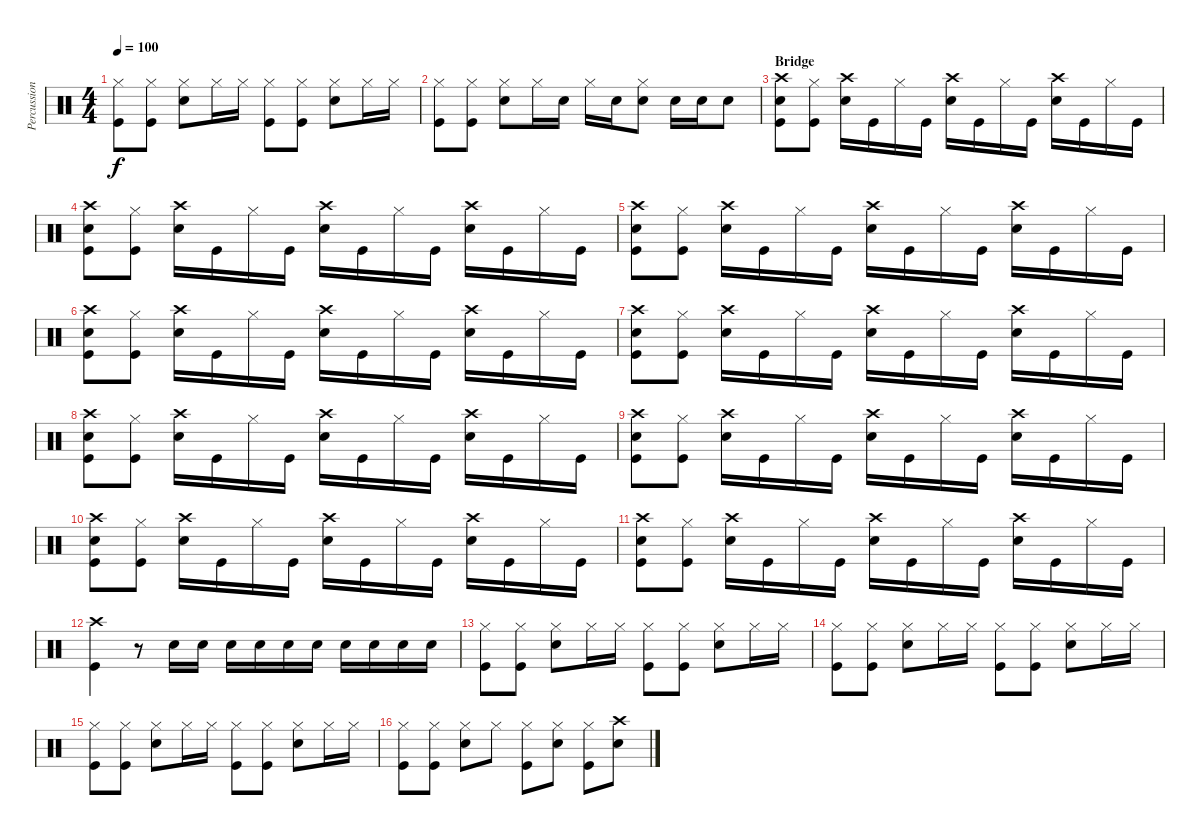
\track ("Percussion" "Percussion") {instrument percussion}
\staff {score}
\articulation defaults
\ts (4 4)
\tempo 100
\clef neutral
\ks c
("Hi-Hat (closed)" "Kick (hit)").8{dy f} ("Hi-Hat (closed)" "Kick (hit)").8 ("Hi-Hat (closed)" "Snare (hit) 2").8 "Hi-Hat (closed)".16 "Hi-Hat (closed)".16 ("Hi-Hat (closed)" "Kick (hit)").8 ("Hi-Hat (closed)" "Kick (hit)").8 ("Hi-Hat (closed)" "Snare (hit) 2").8 "Hi-Hat (closed)".16 "Hi-Hat (closed)".16 |
("Hi-Hat (closed)" "Kick (hit)").8 ("Hi-Hat (closed)" "Kick (hit)").8 ("Hi-Hat (closed)" "Snare (hit) 2").8 "Hi-Hat (closed)".16 "Snare (hit) 2".16 "Hi-Hat (closed)".16 "Snare (hit) 2".16 ("Hi-Hat (closed)" "Snare (hit) 2").8 "Snare (hit) 2".16 "Snare (hit) 2".16 "Snare (hit) 2".8 |
\section ("" "Bridge")
("Crash high (hit)" "Snare (hit) 2" "Kick (hit)").8 ("Hi-Hat (closed)" "Kick (hit)").8 ("Crash high (hit)" "Snare (hit) 2").16 "Kick (hit)".16 "Hi-Hat (closed)".16 "Kick (hit)".16 ("Crash high (hit)" "Snare (hit) 2").16 "Kick (hit)".16 "Hi-Hat (closed)".16 "Kick (hit)".16 ("Crash high (hit)" "Snare (hit) 2").16 "Kick (hit)".16 "Hi-Hat (closed)".16 "Kick (hit)".16 |
("Crash high (hit)" "Snare (hit) 2" "Kick (hit)").8 ("Hi-Hat (closed)" "Kick (hit)").8 ("Crash high (hit)" "Snare (hit) 2").16 "Kick (hit)".16 "Hi-Hat (closed)".16 "Kick (hit)".16 ("Crash high (hit)" "Snare (hit) 2").16 "Kick (hit)".16 "Hi-Hat (closed)".16 "Kick (hit)".16 ("Crash high (hit)" "Snare (hit) 2").16 "Kick (hit)".16 "Hi-Hat (closed)".16 "Kick (hit)".16 |
("Crash high (hit)" "Snare (hit) 2" "Kick (hit)").8 ("Hi-Hat (closed)" "Kick (hit)").8 ("Crash high (hit)" "Snare (hit) 2").16 "Kick (hit)".16 "Hi-Hat (closed)".16 "Kick (hit)".16 ("Crash high (hit)" "Snare (hit) 2").16 "Kick (hit)".16 "Hi-Hat (closed)".16 "Kick (hit)".16 ("Crash high (hit)" "Snare (hit) 2").16 "Kick (hit)".16 "Hi-Hat (closed)".16 "Kick (hit)".16 |
("Crash high (hit)" "Snare (hit) 2" "Kick (hit)").8 ("Hi-Hat (closed)" "Kick (hit)").8 ("Crash high (hit)" "Snare (hit) 2").16 "Kick (hit)".16 "Hi-Hat (closed)".16 "Kick (hit)".16 ("Crash high (hit)" "Snare (hit) 2").16 "Kick (hit)".16 "Hi-Hat (closed)".16 "Kick (hit)".16 ("Crash high (hit)" "Snare (hit) 2").16 "Kick (hit)".16 "Hi-Hat (closed)".16 "Kick (hit)".16 |
("Crash high (hit)" "Snare (hit) 2" "Kick (hit)").8 ("Hi-Hat (closed)" "Kick (hit)").8 ("Crash high (hit)" "Snare (hit) 2").16 "Kick (hit)".16 "Hi-Hat (closed)".16 "Kick (hit)".16 ("Crash high (hit)" "Snare (hit) 2").16 "Kick (hit)".16 "Hi-Hat (closed)".16 "Kick (hit)".16 ("Crash high (hit)" "Snare (hit) 2").16 "Kick (hit)".16 "Hi-Hat (closed)".16 "Kick (hit)".16 |
("Crash high (hit)" "Snare (hit) 2" "Kick (hit)").8 ("Hi-Hat (closed)" "Kick (hit)").8 ("Crash high (hit)" "Snare (hit) 2").16 "Kick (hit)".16 "Hi-Hat (closed)".16 "Kick (hit)".16 ("Crash high (hit)" "Snare (hit) 2").16 "Kick (hit)".16 "Hi-Hat (closed)".16 "Kick (hit)".16 ("Crash high (hit)" "Snare (hit) 2").16 "Kick (hit)".16 "Hi-Hat (closed)".16 "Kick (hit)".16 |
("Crash high (hit)" "Snare (hit) 2" "Kick (hit)").8 ("Hi-Hat (closed)" "Kick (hit)").8 ("Crash high (hit)" "Snare (hit) 2").16 "Kick (hit)".16 "Hi-Hat (closed)".16 "Kick (hit)".16 ("Crash high (hit)" "Snare (hit) 2").16 "Kick (hit)".16 "Hi-Hat (closed)".16 "Kick (hit)".16 ("Crash high (hit)" "Snare (hit) 2").16 "Kick (hit)".16 "Hi-Hat (closed)".16 "Kick (hit)".16 |
("Crash high (hit)" "Snare (hit) 2" "Kick (hit)").8 ("Hi-Hat (closed)" "Kick (hit)").8 ("Crash high (hit)" "Snare (hit) 2").16 "Kick (hit)".16 "Hi-Hat (closed)".16 "Kick (hit)".16 ("Crash high (hit)" "Snare (hit) 2").16 "Kick (hit)".16 "Hi-Hat (closed)".16 "Kick (hit)".16 ("Crash high (hit)" "Snare (hit) 2").16 "Kick (hit)".16 "Hi-Hat (closed)".16 "Kick (hit)".16 |
("Crash high (hit)" "Snare (hit) 2" "Kick (hit)").8 ("Hi-Hat (closed)" "Kick (hit)").8 ("Crash high (hit)" "Snare (hit) 2").16 "Kick (hit)".16 "Hi-Hat (closed)".16 "Kick (hit)".16 ("Crash high (hit)" "Snare (hit) 2").16 "Kick (hit)".16 "Hi-Hat (closed)".16 "Kick (hit)".16 ("Crash high (hit)" "Snare (hit) 2").16 "Kick (hit)".16 "Hi-Hat (closed)".16 "Kick (hit)".16 |
("Crash high (hit)" "Kick (hit)").4 r.8 "Snare (hit) 2".16 "Snare (hit) 2".16 "Snare (hit) 2".16 "Snare (hit) 2".16 "Snare (hit) 2".16 "Snare (hit) 2".16 "Snare (hit) 2".16 "Snare (hit) 2".16 "Snare (hit) 2".16 "Snare (hit) 2".16 |
("Hi-Hat (closed)" "Kick (hit)").8 ("Hi-Hat (closed)" "Kick (hit)").8 ("Hi-Hat (closed)" "Snare (hit) 2").8 "Hi-Hat (closed)".16 "Hi-Hat (closed)".16 ("Hi-Hat (closed)" "Kick (hit)").8 ("Hi-Hat (closed)" "Kick (hit)").8 ("Hi-Hat (closed)" "Snare (hit) 2").8 "Hi-Hat (closed)".16 "Hi-Hat (closed)".16 |
("Hi-Hat (closed)" "Kick (hit)").8 ("Hi-Hat (closed)" "Kick (hit)").8 ("Hi-Hat (closed)" "Snare (hit) 2").8 "Hi-Hat (closed)".16 "Hi-Hat (closed)".16 ("Hi-Hat (closed)" "Kick (hit)").8 ("Hi-Hat (closed)" "Kick (hit)").8 ("Hi-Hat (closed)" "Snare (hit) 2").8 "Hi-Hat (closed)".16 "Hi-Hat (closed)".16 |
("Hi-Hat (closed)" "Kick (hit)").8 ("Hi-Hat (closed)" "Kick (hit)").8 ("Hi-Hat (closed)" "Snare (hit) 2").8 "Hi-Hat (closed)".16 "Hi-Hat (closed)".16 ("Hi-Hat (closed)" "Kick (hit)").8 ("Hi-Hat (closed)" "Kick (hit)").8 ("Hi-Hat (closed)" "Snare (hit) 2").8 "Hi-Hat (closed)".16 "Hi-Hat (closed)".16 |
("Hi-Hat (closed)" "Kick (hit)").8 ("Hi-Hat (closed)" "Kick (hit)").8 ("Hi-Hat (closed)" "Snare (hit) 2").8 "Hi-Hat (closed)".8 ("Hi-Hat (closed)" "Kick (hit)").8 ("Hi-Hat (closed)" "Snare (hit) 2").8 ("Hi-Hat (closed)" "Kick (hit)").8 ("Crash high (hit)" "Snare (hit) 2").8
